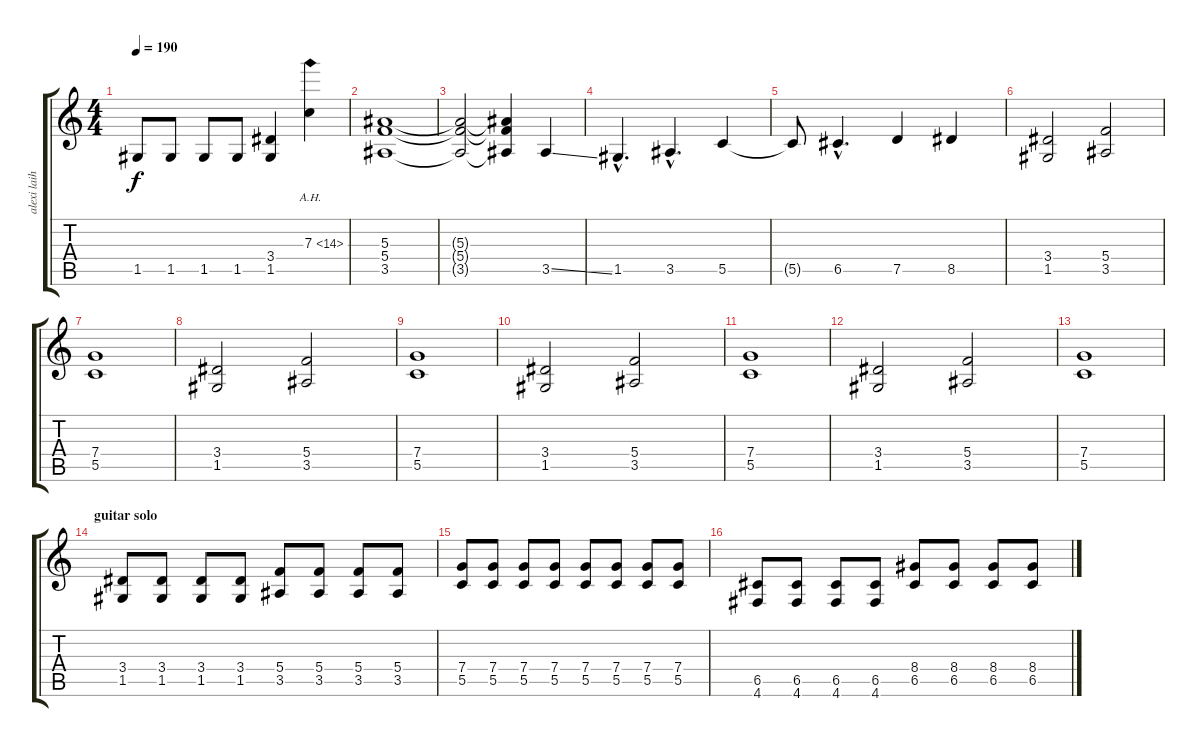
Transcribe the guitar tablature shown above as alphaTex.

\track ("alexi laiho" "alexi laih") {instrument overdrivenguitar}
\staff {score tabs}
\tuning (D4 A3 F3 C3 G2 D2) {hide}
\ts (4 4)
\tempo 190
\clef g2
\ks c
1.5.8{dy f} 1.5.8 1.5.8 1.5.8 (3.4 1.5).4 7.3{ah 7}.4 |
(5.3 5.4 3.5).1 |
(5.3{t} 5.4{t} 3.5{t}).2 (5.3{t} 5.4{t} 3.5{t}).4 3.5{ss}.4 |
1.5{hac}.4{d} 3.5{hac}.4{d} 5.5.4 |
5.5{t}.8 6.5{hac}.4{d} 7.5.4 8.5.4 |
(3.4 1.5).2 (5.4 3.5).2 |
(7.4 5.5).1 |
(3.4 1.5).2 (5.4 3.5).2 |
(7.4 5.5).1 |
(3.4 1.5).2 (5.4 3.5).2 |
(7.4 5.5).1 |
(3.4 1.5).2 (5.4 3.5).2 |
(7.4 5.5).1 |
\section ("" "guitar solo")
(3.4 1.5).8 (3.4 1.5).8 (3.4 1.5).8 (3.4 1.5).8 (5.4 3.5).8 (5.4 3.5).8 (5.4 3.5).8 (5.4 3.5).8 |
(7.4 5.5).8 (7.4 5.5).8 (7.4 5.5).8 (7.4 5.5).8 (7.4 5.5).8 (7.4 5.5).8 (7.4 5.5).8 (7.4 5.5).8 |
(6.5 4.6).8 (6.5 4.6).8 (6.5 4.6).8 (6.5 4.6).8 (8.4 6.5).8 (8.4 6.5).8 (8.4 6.5).8 (8.4 6.5).8
